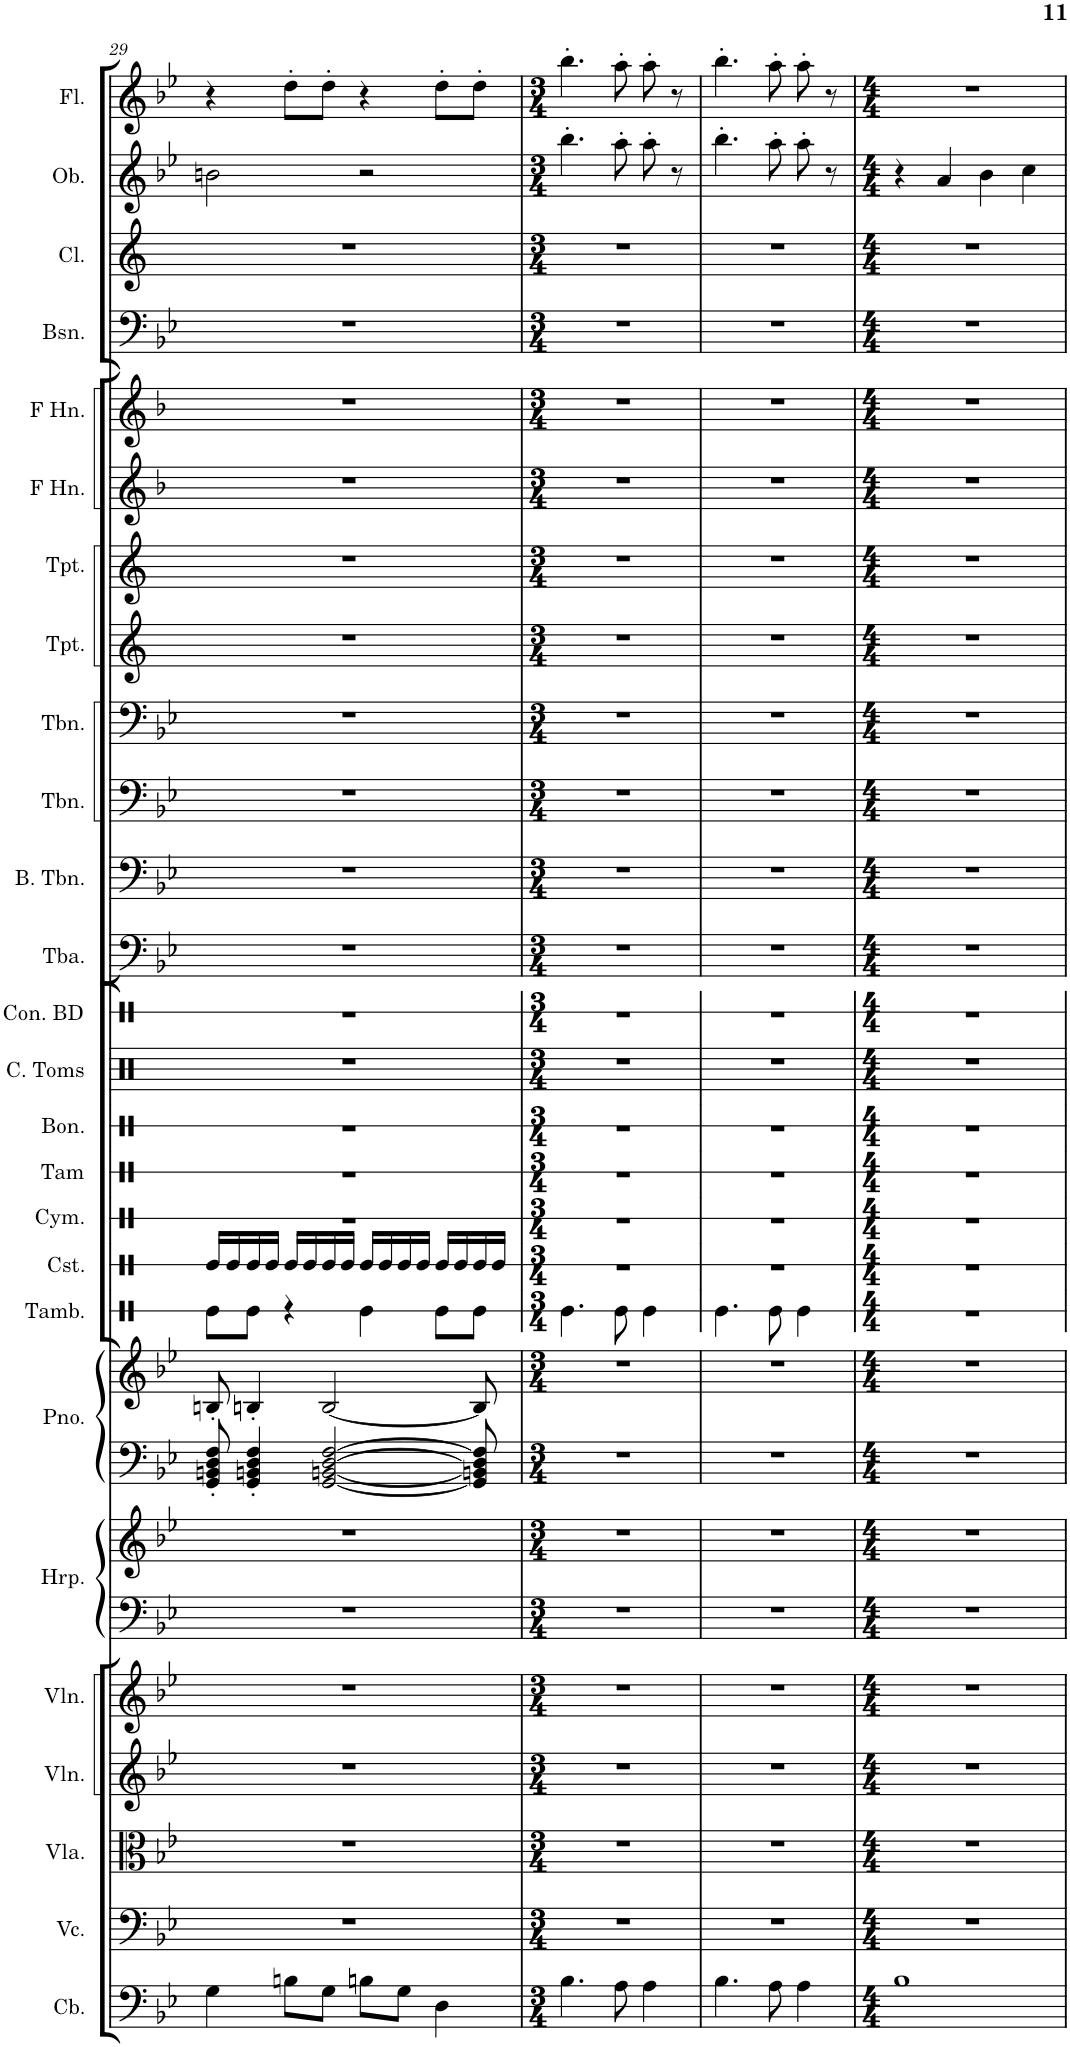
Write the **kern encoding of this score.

**kern	**kern	**kern	**kern	**kern	**kern	**kern	**kern	**kern	**kern	**kern	**kern	**kern	**kern	**kern	**kern	**kern	**kern	**kern	**kern	**kern	**kern	**kern	**kern	**kern
*part23	*part22	*part21	*part20	*part19	*part18	*part18	*part17	*part17	*part16	*part15	*part14	*part13	*part12	*part11	*part10	*part9	*part8	*part7	*part6	*part5	*part4	*part3	*part2	*part1
*staff25	*staff24	*staff23	*staff22	*staff21	*staff20	*staff19	*staff18	*staff17	*staff16	*staff15	*staff14	*staff13	*staff12	*staff11	*staff10	*staff9	*staff8	*staff7	*staff6	*staff5	*staff4	*staff3	*staff2	*staff1
*I"Contrabass	*I"Violoncello	*I"Viola	*I"Violin 2	*I"Violin 1	*I"Harp	*	*I"Piano	*	*I"Castanets	*I"Bongos	*I"Concert Toms	*I"Concert Bass Drum	*I"Tuba	*I"Bass Trombone	*I"Trombone	*I"Trombone	*I"Trumpet	*I"Trumpet	*I"Horn in F	*I"Horn in F	*I"Bassoon	*I"Clarinet	*I"Oboe	*I"Flute
*I'Cb.	*I'Vc.	*I'Vla.	*I'Vln.	*I'Vln.	*I'Hrp.	*	*I'Pno.	*	*I'Cst.	*I'Bon.	*I'C. Toms	*I'Con. BD	*I'Tba.	*I'B. Tbn.	*I'Tbn.	*I'Tbn.	*I'Tpt.	*I'Tpt.	*	*	*I'Bsn.	*I'Cl.	*I'Ob.	*I'Fl.
!!LO:PB:g=z
*clefF4	*clefF4	*clefC3	*clefG2	*clefG2	*clefF4	*clefG2	*clefF4	*clefG2	*clefX	*clefX	*clefX	*clefX	*clefF4	*clefF4	*clefF4	*clefF4	*clefG2	*clefG2	*clefG2	*clefG2	*clefF4	*clefG2	*clefG2	*clefG2
*Trd7c12	*	*	*	*	*	*	*	*	*	*	*	*	*	*	*	*	*Trd1c2	*Trd1c2	*Trd4c7	*Trd4c7	*	*Trd1c2	*	*
*k[b-e-]	*k[b-e-]	*k[b-e-]	*k[b-e-]	*k[b-e-]	*k[b-e-]	*k[b-e-]	*k[b-e-]	*k[b-e-]	*k[]	*k[]	*k[]	*k[]	*k[b-e-]	*k[b-e-]	*k[b-e-]	*k[b-e-]	*k[]	*k[]	*k[b-]	*k[b-]	*k[b-e-]	*k[]	*k[b-e-]	*k[b-e-]
*M4/4	*M4/4	*M4/4	*M4/4	*M4/4	*M4/4	*M4/4	*M4/4	*M4/4	*M4/4	*M4/4	*M4/4	*M4/4	*M4/4	*M4/4	*M4/4	*M4/4	*M4/4	*M4/4	*M4/4	*M4/4	*M4/4	*M4/4	*M4/4	*M4/4
=29	=29	=29	=29	=29	=29	=29	=29	=29	=29	=29	=29	=29	=29	=29	=29	=29	=29	=29	=29	=29	=29	=29	=29	=29
4G\	1r	1r	1r	1r	1r	1r	8GG/' 8BBn/' 8D/' 8F/'	8Bn'/	16Re/LL	1r	1r	1r	1r	1r	1r	1r	1r	1r	1r	1r	1r	1r	2bn\	4r
.	.	.	.	.	.	.	.	.	16Re/	.	.	.	.	.	.	.	.	.	.	.	.	.	.	.
.	.	.	.	.	.	.	4GG/' 4BBn/' 4D/' 4F/'	4Bn'/	16Re/	.	.	.	.	.	.	.	.	.	.	.	.	.	.	.
.	.	.	.	.	.	.	.	.	16Re/JJ	.	.	.	.	.	.	.	.	.	.	.	.	.	.	.
8Bn\L	.	.	.	.	.	.	.	.	16Re/LL	.	.	.	.	.	.	.	.	.	.	.	.	.	.	8dd'\L
.	.	.	.	.	.	.	.	.	16Re/	.	.	.	.	.	.	.	.	.	.	.	.	.	.	.
8G\J	.	.	.	.	.	.	[2GG/ [2BBn/ [2D/ [2F/	[2B/	16Re/	.	.	.	.	.	.	.	.	.	.	.	.	.	.	8dd'\J
.	.	.	.	.	.	.	.	.	16Re/JJ	.	.	.	.	.	.	.	.	.	.	.	.	.	.	.
8Bn\L	.	.	.	.	.	.	.	.	16Re/LL	.	.	.	.	.	.	.	.	.	.	.	.	.	2r	4r
.	.	.	.	.	.	.	.	.	16Re/	.	.	.	.	.	.	.	.	.	.	.	.	.	.	.
8G\J	.	.	.	.	.	.	.	.	16Re/	.	.	.	.	.	.	.	.	.	.	.	.	.	.	.
.	.	.	.	.	.	.	.	.	16Re/JJ	.	.	.	.	.	.	.	.	.	.	.	.	.	.	.
4D\	.	.	.	.	.	.	.	.	16Re/LL	.	.	.	.	.	.	.	.	.	.	.	.	.	.	8dd'\L
.	.	.	.	.	.	.	.	.	16Re/	.	.	.	.	.	.	.	.	.	.	.	.	.	.	.
.	.	.	.	.	.	.	8GG/] 8BBn/] 8D/] 8F/]	8B/]	16Re/	.	.	.	.	.	.	.	.	.	.	.	.	.	.	8dd'\J
.	.	.	.	.	.	.	.	.	16Re/JJ	.	.	.	.	.	.	.	.	.	.	.	.	.	.	.
=30	=30	=30	=30	=30	=30	=30	=30	=30	=30	=30	=30	=30	=30	=30	=30	=30	=30	=30	=30	=30	=30	=30	=30	=30
*M3/4	*M3/4	*M3/4	*M3/4	*M3/4	*M3/4	*M3/4	*M3/4	*M3/4	*M3/4	*M3/4	*M3/4	*M3/4	*M3/4	*M3/4	*M3/4	*M3/4	*M3/4	*M3/4	*M3/4	*M3/4	*M3/4	*M3/4	*M3/4	*M3/4
4.B-\	2.r	2.r	2.r	2.r	2.r	2.r	2.r	2.r	2.r	2.r	2.r	2.r	2.r	2.r	2.r	2.r	2.r	2.r	2.r	2.r	2.r	2.r	4.bb-'\	4.bb-'\
8A\	.	.	.	.	.	.	.	.	.	.	.	.	.	.	.	.	.	.	.	.	.	.	8aa'\	8aa'\
4A\	.	.	.	.	.	.	.	.	.	.	.	.	.	.	.	.	.	.	.	.	.	.	8aa'\	8aa'\
.	.	.	.	.	.	.	.	.	.	.	.	.	.	.	.	.	.	.	.	.	.	.	8r	8r
=31	=31	=31	=31	=31	=31	=31	=31	=31	=31	=31	=31	=31	=31	=31	=31	=31	=31	=31	=31	=31	=31	=31	=31	=31
4.B-\	2.r	2.r	2.r	2.r	2.r	2.r	2.r	2.r	2.r	2.r	2.r	2.r	2.r	2.r	2.r	2.r	2.r	2.r	2.r	2.r	2.r	2.r	4.bb-'\	4.bb-'\
8A\	.	.	.	.	.	.	.	.	.	.	.	.	.	.	.	.	.	.	.	.	.	.	8aa'\	8aa'\
4A\	.	.	.	.	.	.	.	.	.	.	.	.	.	.	.	.	.	.	.	.	.	.	8aa'\	8aa'\
.	.	.	.	.	.	.	.	.	.	.	.	.	.	.	.	.	.	.	.	.	.	.	8r	8r
=32	=32	=32	=32	=32	=32	=32	=32	=32	=32	=32	=32	=32	=32	=32	=32	=32	=32	=32	=32	=32	=32	=32	=32	=32
*M4/4	*M4/4	*M4/4	*M4/4	*M4/4	*M4/4	*M4/4	*M4/4	*M4/4	*M4/4	*M4/4	*M4/4	*M4/4	*M4/4	*M4/4	*M4/4	*M4/4	*M4/4	*M4/4	*M4/4	*M4/4	*M4/4	*M4/4	*M4/4	*M4/4
1B-	1r	1r	1r	1r	1r	1r	1r	1r	1r	1r	1r	1r	1r	1r	1r	1r	1r	1r	1r	1r	1r	1r	4r	1r
.	.	.	.	.	.	.	.	.	.	.	.	.	.	.	.	.	.	.	.	.	.	.	4a/	.
.	.	.	.	.	.	.	.	.	.	.	.	.	.	.	.	.	.	.	.	.	.	.	4b-\	.
.	.	.	.	.	.	.	.	.	.	.	.	.	.	.	.	.	.	.	.	.	.	.	4cc\	.
=	=	=	=	=	=	=	=	=	=	=	=	=	=	=	=	=	=	=	=	=	=	=	=	=
*-	*-	*-	*-	*-	*-	*-	*-	*-	*-	*-	*-	*-	*-	*-	*-	*-	*-	*-	*-	*-	*-	*-	*-	*-
